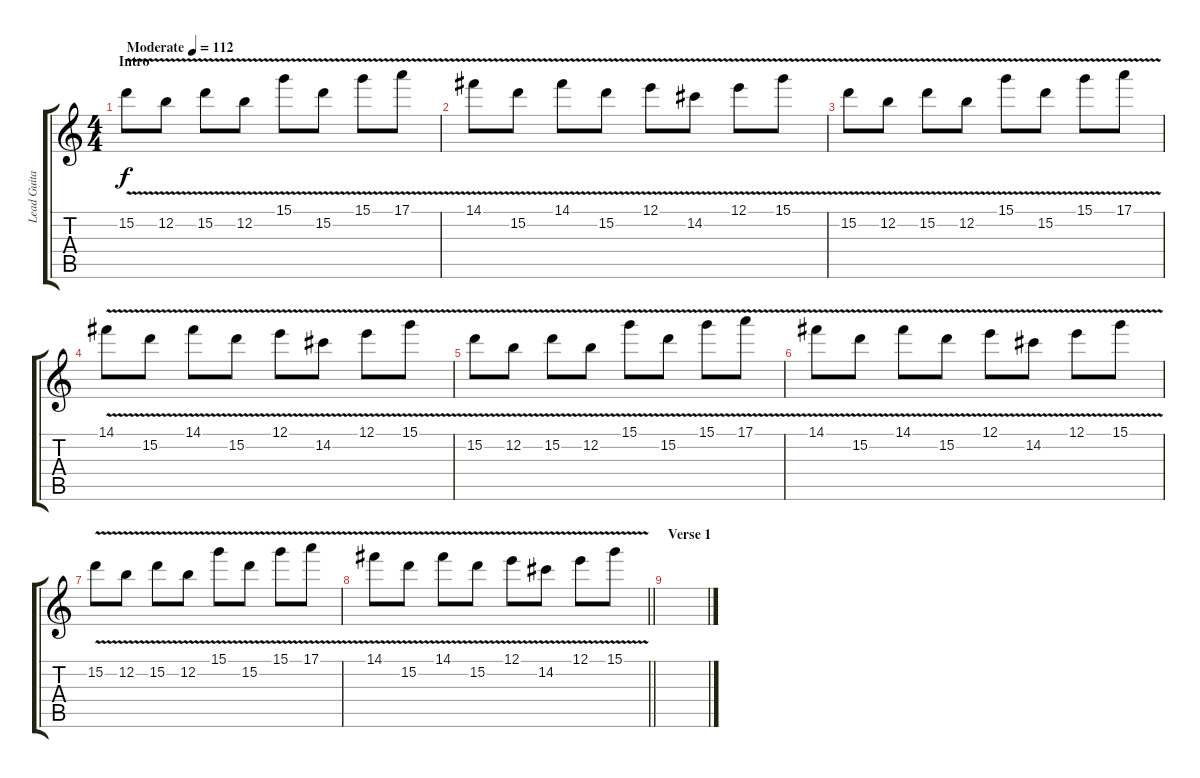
\track ("Lead Guitar" "Lead Guita") {instrument distortionguitar}
\staff {score tabs}
\tuning (E4 B3 G3 D3 A2 E2) {hide}
\ts (4 4)
\section ("" "Intro")
\tempo (112 "Moderate")
\clef g2
\ks c
15.2{v}.8{dy f instrument distortionguitar} 12.2{v}.8 15.2{v}.8 12.2{v}.8 15.1{v}.8 15.2{v}.8 15.1{v}.8 17.1{v}.8 |
14.1{v}.8 15.2{v}.8 14.1{v}.8 15.2{v}.8 12.1{v}.8 14.2{v}.8 12.1{v}.8 15.1{v}.8 |
15.2{v}.8 12.2{v}.8 15.2{v}.8 12.2{v}.8 15.1{v}.8 15.2{v}.8 15.1{v}.8 17.1{v}.8 |
14.1{v}.8 15.2{v}.8 14.1{v}.8 15.2{v}.8 12.1{v}.8 14.2{v}.8 12.1{v}.8 15.1{v}.8 |
15.2{v}.8 12.2{v}.8 15.2{v}.8 12.2{v}.8 15.1{v}.8 15.2{v}.8 15.1{v}.8 17.1{v}.8 |
14.1{v}.8 15.2{v}.8 14.1{v}.8 15.2{v}.8 12.1{v}.8 14.2{v}.8 12.1{v}.8 15.1{v}.8 |
15.2{v}.8 12.2{v}.8 15.2{v}.8 12.2{v}.8 15.1{v}.8 15.2{v}.8 15.1{v}.8 17.1{v}.8 |
\barLineRight lightlight
14.1{v}.8 15.2{v}.8 14.1{v}.8 15.2{v}.8 12.1{v}.8 14.2{v}.8 12.1{v}.8 15.1{v}.8 |
\section ("" "Verse 1")
